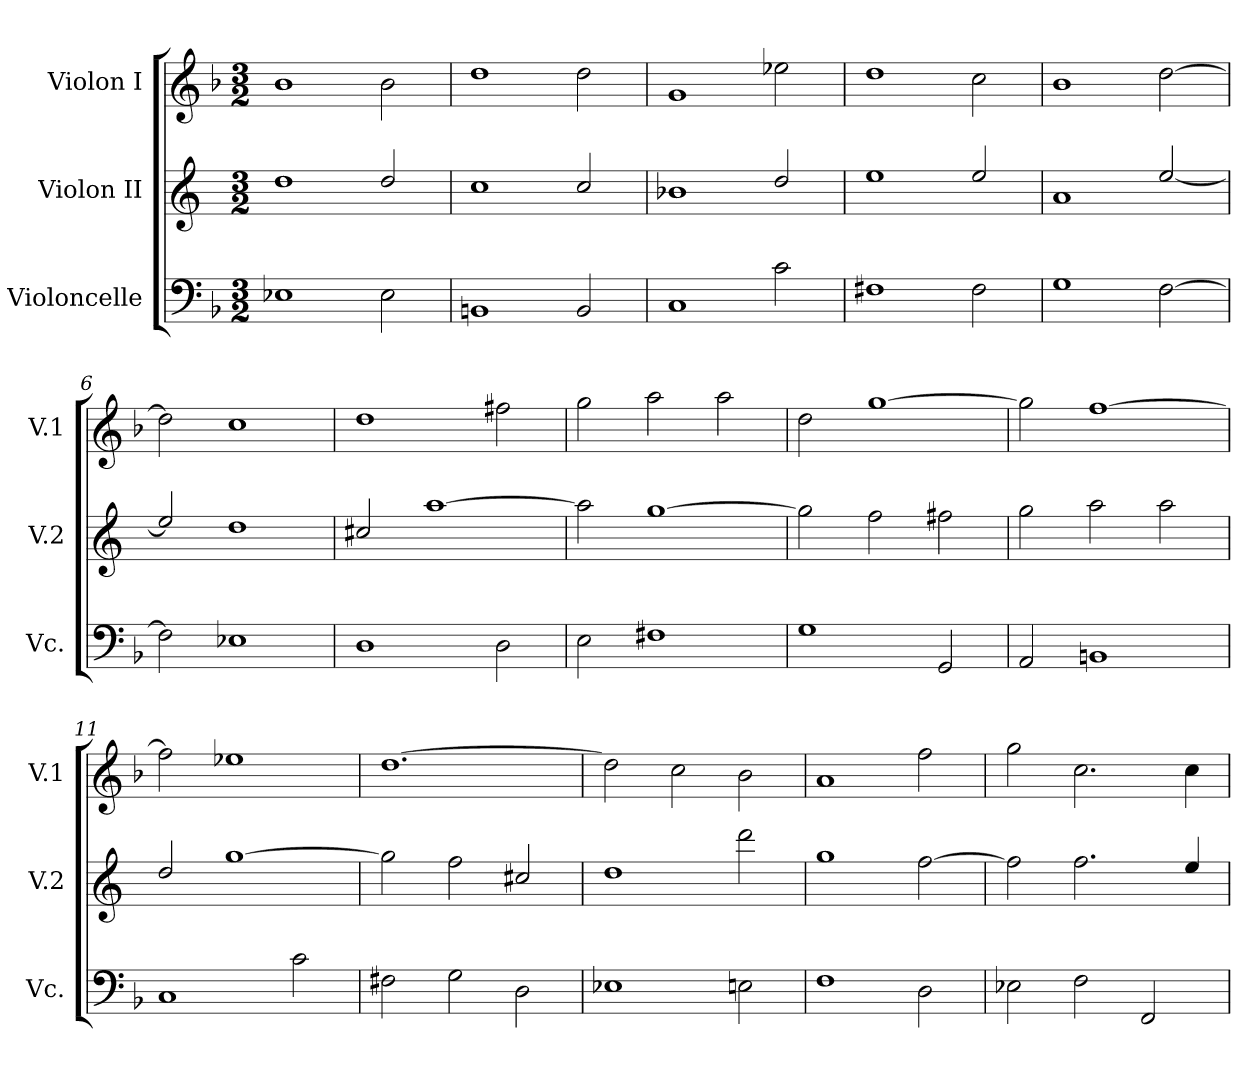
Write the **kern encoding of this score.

**kern	**kern	**kern
*part3	*part2	*part1
*staff3	*staff2	*staff1
*I"Violoncelle	*I"Violon II	*I"Violon I
*I'Vc.	*I'V.2	*I'V.1
*clefF4	*clefG2	*clefG2
*	*ITrd4c7	*
*k[b-]	*k[b-]	*k[b-]
*F:	*F:	*F:
*M3/2	*M3/2	*M3/2
=1	=1	=1
1E-X	1g	1b-
2E-\	2g/	2b-\
=2	=2	=2
1BBn	1f	1dd
2BB/	2f/	2dd\
=3	=3	=3
1C	1e-X	1g
2c\	2g/	2ee-X\
=4	=4	=4
1F#X	1a	1dd
2F#\	2a/	2cc\
=5	=5	=5
1G	1d	1b-
[2F\	[2a/	[2dd\
=6	=6	=6
2F\]	2a/]	2dd\]
1E-X	1g	1cc
=7	=7	=7
1D	2f#X/	1dd
.	[1dd	.
2D\	.	2ff#X\
=8	=8	=8
2E\	2dd\]	2gg\
1F#X	[1cc	2aa\
.	.	2aa\
=9	=9	=9
1G	2cc\]	2dd\
.	2b-\	[1gg
2GG/	2bn\	.
=10	=10	=10
2AA/	2cc\	2gg\]
1BBn	2dd\	[1ff
.	2dd\	.
!!LO:LB:g=z
=11	=11	=11
1C	2g/	2ff\]
.	[1cc	1ee-X
2c\	.	.
=12	=12	=12
2F#X\	2cc\]	[1.dd
2G\	2b-\	.
2D\	2f#X/	.
=13	=13	=13
1E-X	1g	2dd\]
.	.	2cc\
2En\	2gg\	2b-\
=14	=14	=14
1F	1cc	1a
2D\	[2b-\	2ff\
=15	=15	=15
2E-X\	2b-\]	2gg\
2F\	2.b-\	2.cc\
2FF/	.	.
.	4a/	4cc\
=	=	=
*-	*-	*-
